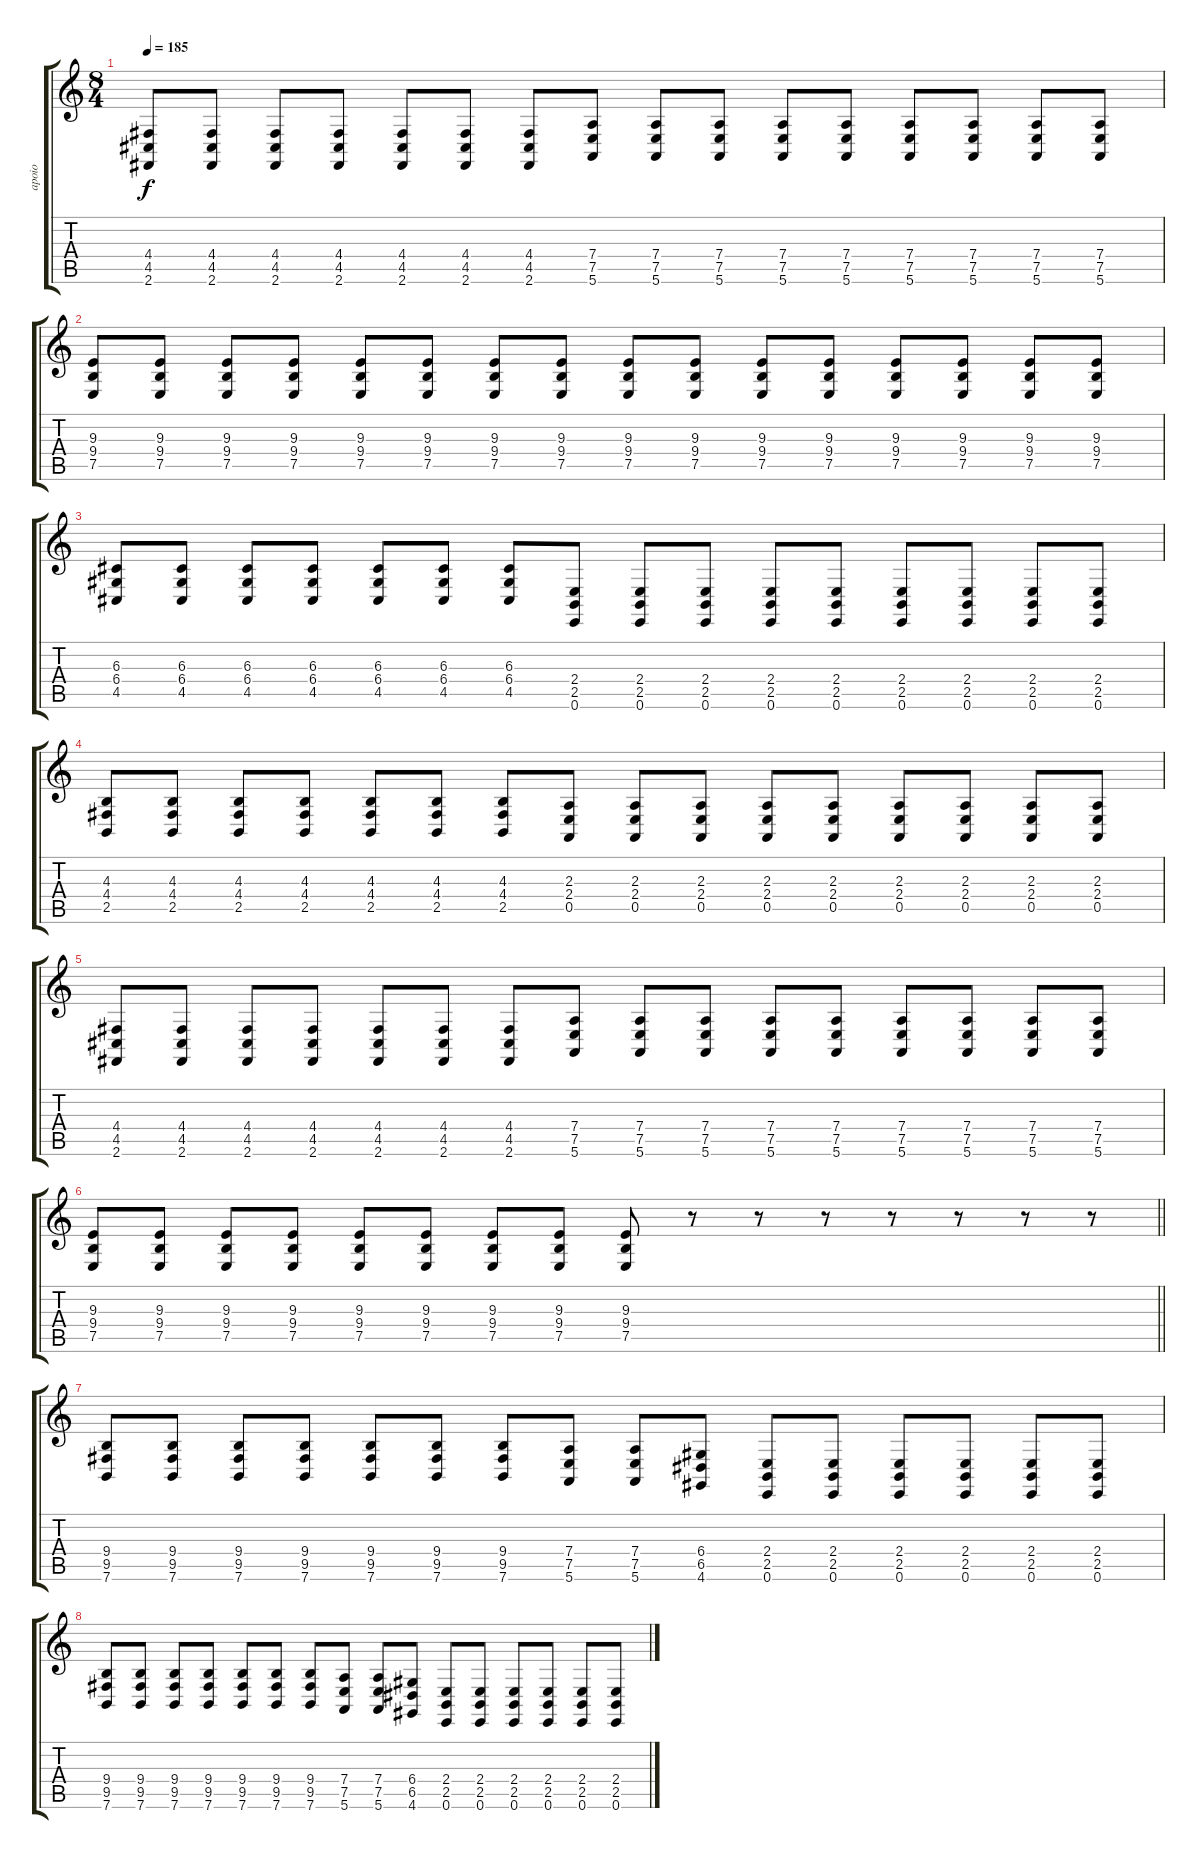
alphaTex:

\track ("apoio" "apoio") {instrument lead8bassandlead}
\staff {score tabs}
\tuning (E4 B3 G3 D3 A2 E2) {hide}
\ts (8 4)
\tempo 185
\clef g2
\ks c
(4.4 4.5 2.6).8{dy f} (4.4 4.5 2.6).8 (4.4 4.5 2.6).8 (4.4 4.5 2.6).8 (4.4 4.5 2.6).8 (4.4 4.5 2.6).8 (4.4 4.5 2.6).8 (7.4 7.5 5.6).8 (7.4 7.5 5.6).8 (7.4 7.5 5.6).8 (7.4 7.5 5.6).8 (7.4 7.5 5.6).8 (7.4 7.5 5.6).8 (7.4 7.5 5.6).8 (7.4 7.5 5.6).8 (7.4 7.5 5.6).8 |
(9.3 9.4 7.5).8 (9.3 9.4 7.5).8 (9.3 9.4 7.5).8 (9.3 9.4 7.5).8 (9.3 9.4 7.5).8 (9.3 9.4 7.5).8 (9.3 9.4 7.5).8 (9.3 9.4 7.5).8 (9.3 9.4 7.5).8 (9.3 9.4 7.5).8 (9.3 9.4 7.5).8 (9.3 9.4 7.5).8 (9.3 9.4 7.5).8 (9.3 9.4 7.5).8 (9.3 9.4 7.5).8 (9.3 9.4 7.5).8 |
(6.3 6.4 4.5).8 (6.3 6.4 4.5).8 (6.3 6.4 4.5).8 (6.3 6.4 4.5).8 (6.3 6.4 4.5).8 (6.3 6.4 4.5).8 (6.3 6.4 4.5).8 (2.4 2.5 0.6).8 (2.4 2.5 0.6).8 (2.4 2.5 0.6).8 (2.4 2.5 0.6).8 (2.4 2.5 0.6).8 (2.4 2.5 0.6).8 (2.4 2.5 0.6).8 (2.4 2.5 0.6).8 (2.4 2.5 0.6).8 |
(4.3 4.4 2.5).8 (4.3 4.4 2.5).8 (4.3 4.4 2.5).8 (4.3 4.4 2.5).8 (4.3 4.4 2.5).8 (4.3 4.4 2.5).8 (4.3 4.4 2.5).8 (2.3 2.4 0.5).8 (2.3 2.4 0.5).8 (2.3 2.4 0.5).8 (2.3 2.4 0.5).8 (2.3 2.4 0.5).8 (2.3 2.4 0.5).8 (2.3 2.4 0.5).8 (2.3 2.4 0.5).8 (2.3 2.4 0.5).8 |
(4.4 4.5 2.6).8 (4.4 4.5 2.6).8 (4.4 4.5 2.6).8 (4.4 4.5 2.6).8 (4.4 4.5 2.6).8 (4.4 4.5 2.6).8 (4.4 4.5 2.6).8 (7.4 7.5 5.6).8 (7.4 7.5 5.6).8 (7.4 7.5 5.6).8 (7.4 7.5 5.6).8 (7.4 7.5 5.6).8 (7.4 7.5 5.6).8 (7.4 7.5 5.6).8 (7.4 7.5 5.6).8 (7.4 7.5 5.6).8 |
\barLineRight lightlight
(9.3 9.4 7.5).8 (9.3 9.4 7.5).8 (9.3 9.4 7.5).8 (9.3 9.4 7.5).8 (9.3 9.4 7.5).8 (9.3 9.4 7.5).8 (9.3 9.4 7.5).8 (9.3 9.4 7.5).8 (9.3 9.4 7.5).8 r.8 r.8 r.8 r.8 r.8 r.8 r.8 |
(9.4 9.5 7.6).8 (9.4 9.5 7.6).8 (9.4 9.5 7.6).8 (9.4 9.5 7.6).8 (9.4 9.5 7.6).8 (9.4 9.5 7.6).8 (9.4 9.5 7.6).8 (7.4 7.5 5.6).8 (7.4 7.5 5.6).8 (6.4 6.5 4.6).8 (2.4 2.5 0.6).8 (2.4 2.5 0.6).8 (2.4 2.5 0.6).8 (2.4 2.5 0.6).8 (2.4 2.5 0.6).8 (2.4 2.5 0.6).8 |
(9.4 9.5 7.6).8 (9.4 9.5 7.6).8 (9.4 9.5 7.6).8 (9.4 9.5 7.6).8 (9.4 9.5 7.6).8 (9.4 9.5 7.6).8 (9.4 9.5 7.6).8 (7.4 7.5 5.6).8 (7.4 7.5 5.6).8 (6.4 6.5 4.6).8 (2.4 2.5 0.6).8 (2.4 2.5 0.6).8 (2.4 2.5 0.6).8 (2.4 2.5 0.6).8 (2.4 2.5 0.6).8 (2.4 2.5 0.6).8
